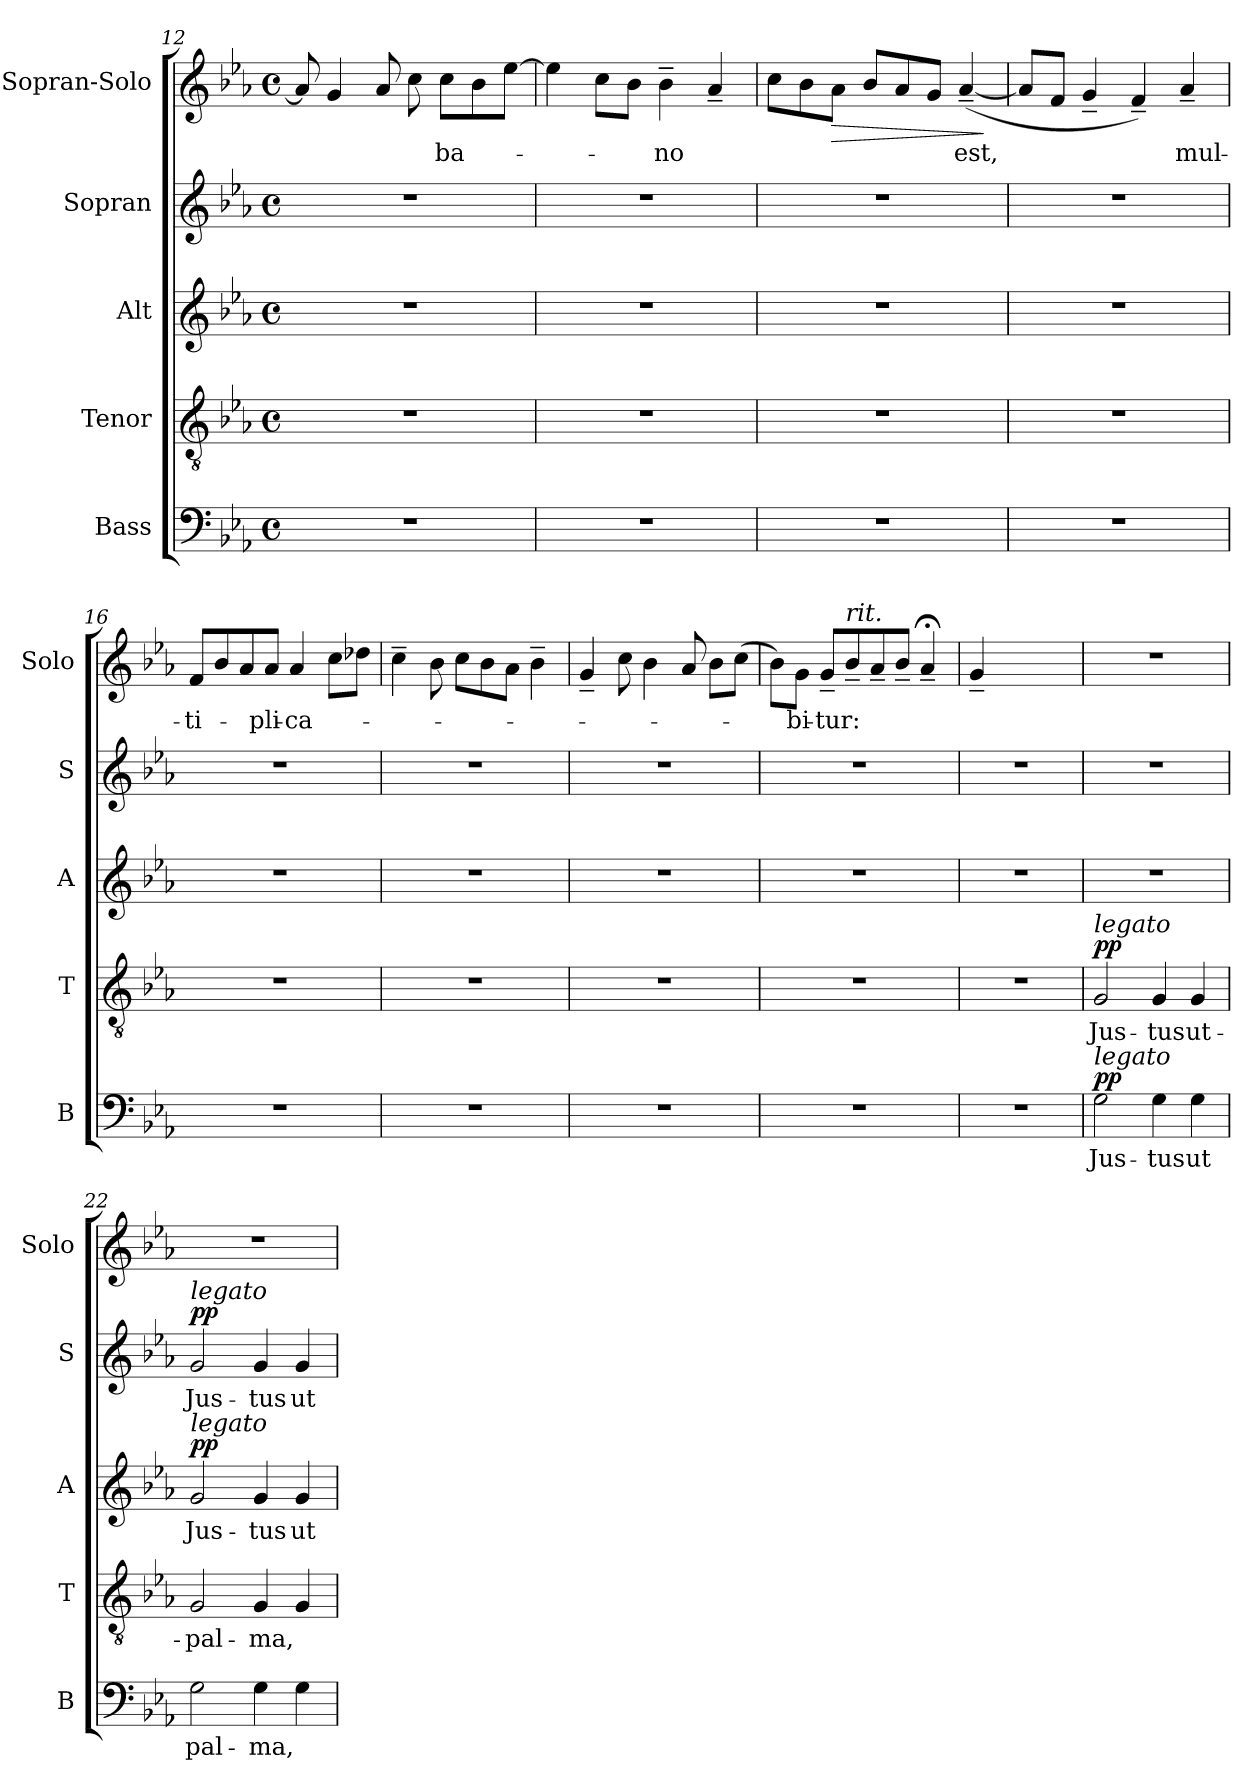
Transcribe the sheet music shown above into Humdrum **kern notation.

**kern	**text	**dynam	**kern	**text	**dynam	**kern	**text	**dynam	**kern	**text	**dynam	**kern	**text	**dynam
*part5	*part5	*part5	*part4	*part4	*part4	*part3	*part3	*part3	*part2	*part2	*part2	*part1	*part1	*part1
*staff5	*staff5	*staff5	*staff4	*staff4	*staff4	*staff3	*staff3	*staff3	*staff2	*staff2	*staff2	*staff1	*staff1	*staff1
*I"Bass	*	*	*I"Tenor	*	*	*I"Alt	*	*	*I"Sopran	*	*	*I"Sopran-Solo	*	*
*I'B	*	*	*I'T	*	*	*I'A	*	*	*I'S	*	*	*I'Solo	*	*
*clefF4	*	*	*clefGv2	*	*	*clefG2	*	*	*clefG2	*	*	*clefG2	*	*
*k[b-e-a-]	*	*	*k[b-e-a-]	*	*	*k[b-e-a-]	*	*	*k[b-e-a-]	*	*	*k[b-e-a-]	*	*
*E-:	*	*	*E-:	*	*	*E-:	*	*	*E-:	*	*	*E-:	*	*
*M4/4	*	*	*M4/4	*	*	*M4/4	*	*	*M4/4	*	*	*M4/4	*	*
*met(c)	*	*	*met(c)	*	*	*met(c)	*	*	*met(c)	*	*	*met(c)	*	*
=12	=12	=12	=12	=12	=12	=12	=12	=12	=12	=12	=12	=12	=12	=12
1r	.	.	1r	.	.	1r	.	.	1r	.	.	8a-/]	.	.
.	.	.	.	.	.	.	.	.	.	.	.	4g/	.	.
.	.	.	.	.	.	.	.	.	.	.	.	8a-/	.	.
.	.	.	.	.	.	.	.	.	.	.	.	8cc\	.	.
!	!	!	!	!	!	!	!	!	!	!	!	!	!LO:LY:b	!
.	.	.	.	.	.	.	.	.	.	.	.	8cc\L	-ba-	.
.	.	.	.	.	.	.	.	.	.	.	.	8b-\	.	.
.	.	.	.	.	.	.	.	.	.	.	.	[8ee-\J	.	.
!!LO:LB:g=z
=13	=13	=13	=13	=13	=13	=13	=13	=13	=13	=13	=13	=13	=13	=13
1r	.	.	1r	.	.	1r	.	.	1r	.	.	4ee-\]	.	.
.	.	.	.	.	.	.	.	.	.	.	.	8cc\L	.	.
.	.	.	.	.	.	.	.	.	.	.	.	8b-\J	.	.
!	!	!	!	!	!	!	!	!	!	!	!	!	!LO:LY:b	!
.	.	.	.	.	.	.	.	.	.	.	.	4b-~>\	-no	.
.	.	.	.	.	.	.	.	.	.	.	.	4a-~</	.	.
=14	=14	=14	=14	=14	=14	=14	=14	=14	=14	=14	=14	=14	=14	=14
1r	.	.	1r	.	.	1r	.	.	1r	.	.	8cc\L	.	.
.	.	.	.	.	.	.	.	.	.	.	.	8b-\	.	.
!	!	!	!	!	!	!	!	!	!	!	!	!	!	!LO:HP:b
.	.	.	.	.	.	.	.	.	.	.	.	8a-\J	.	>
.	.	.	.	.	.	.	.	.	.	.	.	8b-/L	.	.
.	.	.	.	.	.	.	.	.	.	.	.	8a-/	.	.
.	.	.	.	.	.	.	.	.	.	.	.	8g/J	.	.
!	!	!	!	!	!	!	!	!	!	!	!	!	!LO:LY:b	!
.	.	.	.	.	.	.	.	.	.	.	.	(<[4a-~</	est,	.
.	.	.	.	.	.	.	.	.	.	.	.	.	.	]
=15	=15	=15	=15	=15	=15	=15	=15	=15	=15	=15	=15	=15	=15	=15
1r	.	.	1r	.	.	1r	.	.	1r	.	.	8a-/L]	.	.
.	.	.	.	.	.	.	.	.	.	.	.	8f/J	.	.
.	.	.	.	.	.	.	.	.	.	.	.	4g~</	.	.
.	.	.	.	.	.	.	.	.	.	.	.	4f~</)	.	.
!	!	!	!	!	!	!	!	!	!	!	!	!	!LO:LY:b	!
.	.	.	.	.	.	.	.	.	.	.	.	4a-~</	mul-	.
=16	=16	=16	=16	=16	=16	=16	=16	=16	=16	=16	=16	=16	=16	=16
!	!	!	!	!	!	!	!	!	!	!	!	!	!LO:LY:b	!
1r	.	.	1r	.	.	1r	.	.	1r	.	.	8f/L	-ti-	.
.	.	.	.	.	.	.	.	.	.	.	.	8b-/	.	.
.	.	.	.	.	.	.	.	.	.	.	.	8a-/	.	.
!	!	!	!	!	!	!	!	!	!	!	!	!	!LO:LY:b	!
.	.	.	.	.	.	.	.	.	.	.	.	8a-/J	-pli-	.
!	!	!	!	!	!	!	!	!	!	!	!	!	!LO:LY:b	!
.	.	.	.	.	.	.	.	.	.	.	.	4a-/	-ca-	.
.	.	.	.	.	.	.	.	.	.	.	.	8cc\L	.	.
.	.	.	.	.	.	.	.	.	.	.	.	8dd-X\J	.	.
=17	=17	=17	=17	=17	=17	=17	=17	=17	=17	=17	=17	=17	=17	=17
1r	.	.	1r	.	.	1r	.	.	1r	.	.	4cc~>\	.	.
.	.	.	.	.	.	.	.	.	.	.	.	8b-\	.	.
.	.	.	.	.	.	.	.	.	.	.	.	8cc\L	.	.
.	.	.	.	.	.	.	.	.	.	.	.	8b-\	.	.
.	.	.	.	.	.	.	.	.	.	.	.	8a-\J	.	.
.	.	.	.	.	.	.	.	.	.	.	.	4b-~>\	.	.
!!LO:PB:g=z
=18	=18	=18	=18	=18	=18	=18	=18	=18	=18	=18	=18	=18	=18	=18
1r	.	.	1r	.	.	1r	.	.	1r	.	.	4g~</	.	.
.	.	.	.	.	.	.	.	.	.	.	.	8cc\	.	.
.	.	.	.	.	.	.	.	.	.	.	.	4b-\	.	.
.	.	.	.	.	.	.	.	.	.	.	.	8a-/	.	.
.	.	.	.	.	.	.	.	.	.	.	.	8b-\L	.	.
.	.	.	.	.	.	.	.	.	.	.	.	(>8cc\J	.	.
=19	=19	=19	=19	=19	=19	=19	=19	=19	=19	=19	=19	=19	=19	=19
1r	.	.	1r	.	.	1r	.	.	1r	.	.	8b-\L)	.	.
!	!	!	!	!	!	!	!	!	!	!	!	!	!LO:LY:b	!
.	.	.	.	.	.	.	.	.	.	.	.	8g\J	-bi-	.
!	!	!	!	!	!	!	!	!	!	!	!	!	!LO:LY:b	!
.	.	.	.	.	.	.	.	.	.	.	.	8g~</L	-tur:	.
!	!	!	!	!	!	!	!	!	!	!	!	!LO:TX:a:i:t=rit.	!	!
.	.	.	.	.	.	.	.	.	.	.	.	8b-~</	.	.
.	.	.	.	.	.	.	.	.	.	.	.	8a-~</	.	.
.	.	.	.	.	.	.	.	.	.	.	.	8b-~</J	.	.
.	.	.	.	.	.	.	.	.	.	.	.	4a-;<~</	.	.
=20	=20	=20	=20	=20	=20	=20	=20	=20	=20	=20	=20	=20	=20	=20
1r	.	.	1r	.	.	1r	.	.	1r	.	.	4g~</	.	.
.	.	.	.	.	.	.	.	.	.	.	.	2.ryy	.	.
=21	=21	=21	=21	=21	=21	=21	=21	=21	=21	=21	=21	=21	=21	=21
!	!	!	!LO:TX:a:i:t=legato	!	!	!	!	!	!	!	!	!	!	!
!LO:TX:a:i:t=legato	!	!	!	!	!	!	!	!	!	!	!	!	!	!
!	!LO:LY:b	!LO:DY:a	!	!LO:LY:b	!LO:DY:a	!	!	!	!	!	!	!	!	!
2G\	Jus-	pp	2G/	Jus-	pp	1r	.	.	1r	.	.	1r	.	.
!	!LO:LY:b	!	!	!LO:LY:b	!	!	!	!	!	!	!	!	!	!
4G\	-tus	.	4G/	-tus	.	.	.	.	.	.	.	.	.	.
!	!LO:LY:b	!	!	!LO:LY:b	!	!	!	!	!	!	!	!	!	!
4G\	ut	.	4G/	ut-	.	.	.	.	.	.	.	.	.	.
=22	=22	=22	=22	=22	=22	=22	=22	=22	=22	=22	=22	=22	=22	=22
!	!	!	!	!	!	!	!	!	!LO:TX:a:i:t=legato	!	!	!	!	!
!	!	!	!	!	!	!LO:TX:a:i:t=legato	!	!	!	!	!	!	!	!
!	!LO:LY:b	!	!	!LO:LY:b	!	!	!LO:LY:b	!LO:DY:a	!	!LO:LY:b	!LO:DY:a	!	!	!
2G\	pal-	.	2G/	-pal-	.	2g/	Jus-	pp	2g/	Jus-	pp	1r	.	.
!	!LO:LY:b	!	!	!LO:LY:b	!	!	!LO:LY:b	!	!	!LO:LY:b	!	!	!	!
4G\	-ma,	.	4G/	-ma,	.	4g/	-tus	.	4g/	-tus	.	.	.	.
!	!	!	!	!	!	!	!LO:LY:b	!	!	!LO:LY:b	!	!	!	!
4G\	.	.	4G/	.	.	4g/	ut	.	4g/	ut	.	.	.	.
=	=	=	=	=	=	=	=	=	=	=	=	=	=	=
*-	*-	*-	*-	*-	*-	*-	*-	*-	*-	*-	*-	*-	*-	*-
